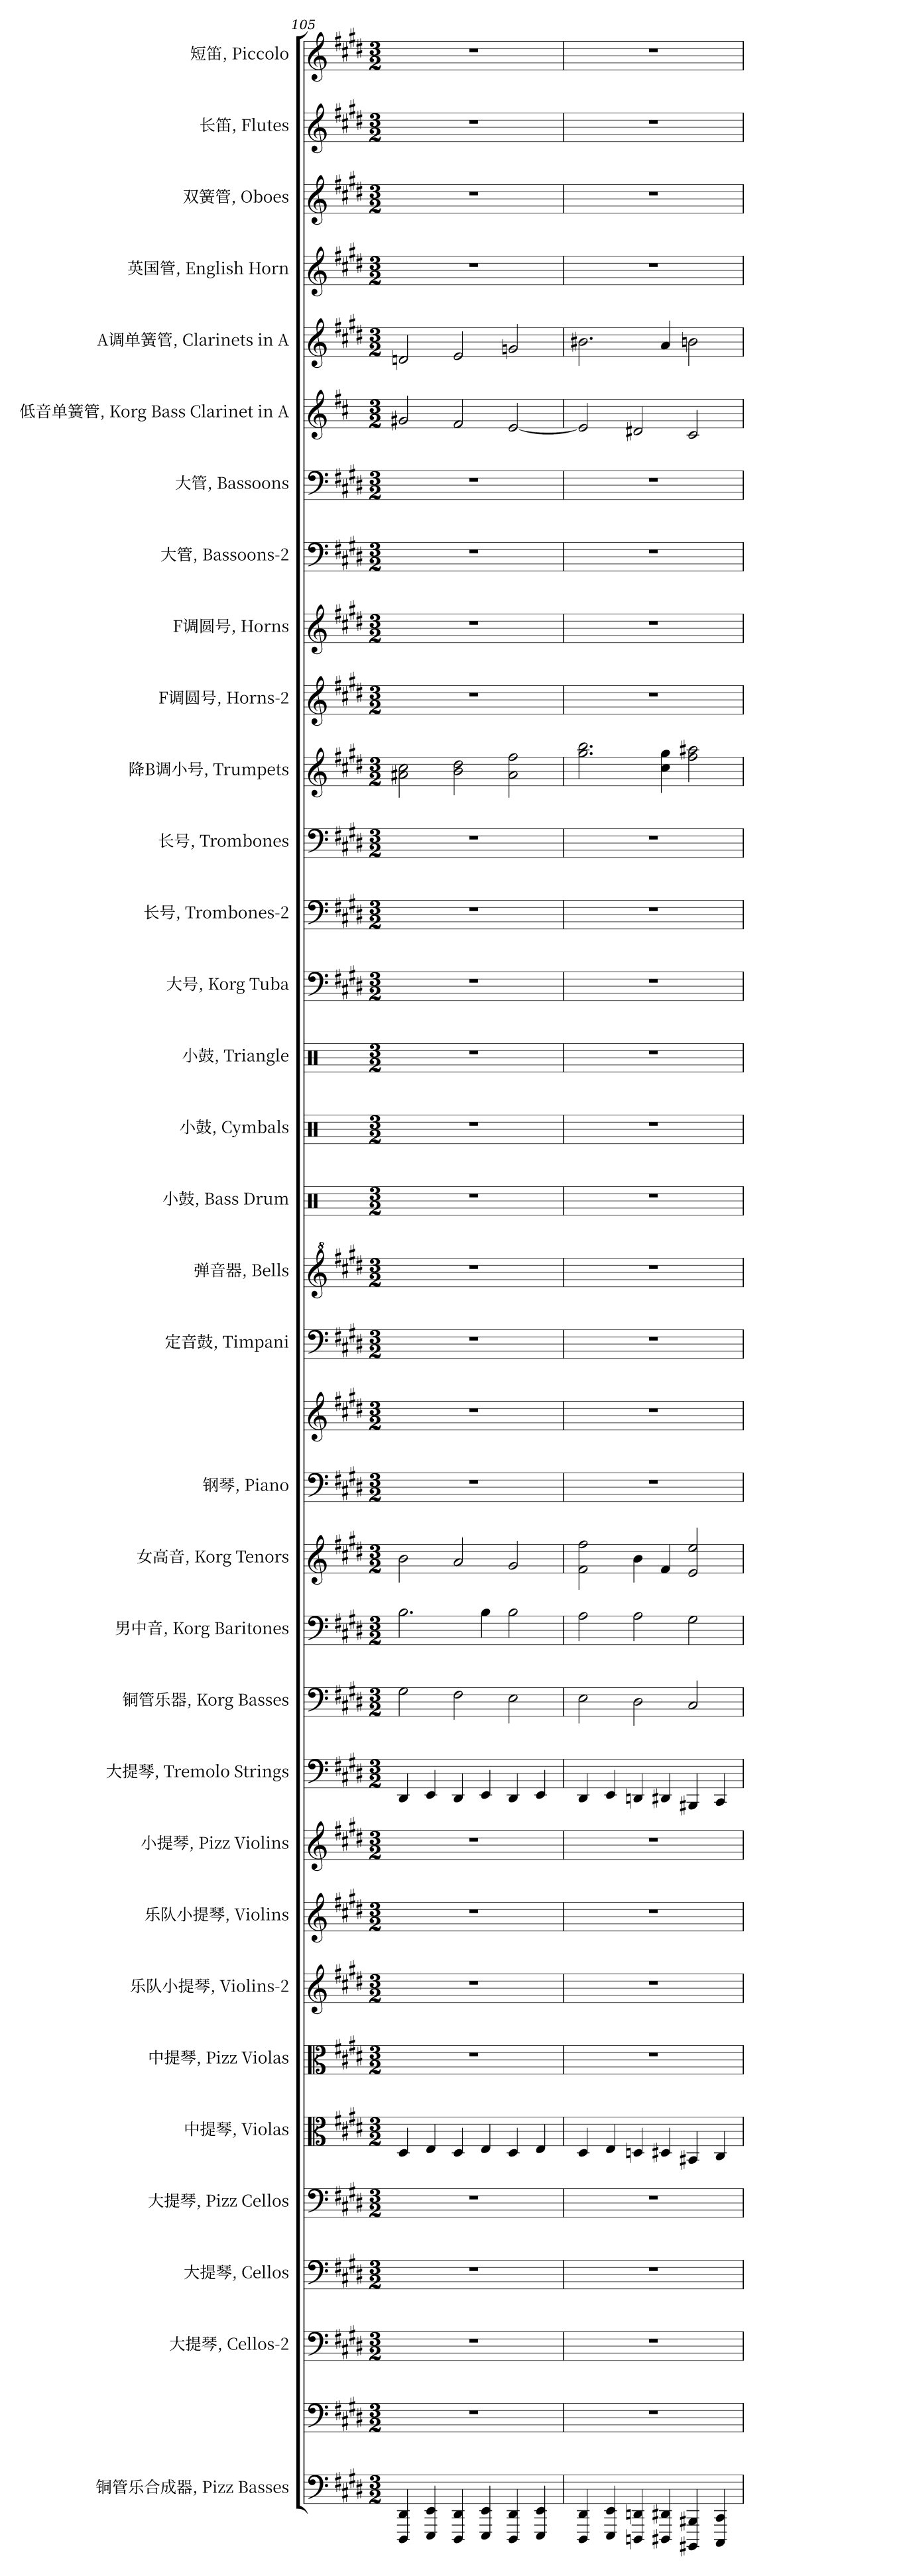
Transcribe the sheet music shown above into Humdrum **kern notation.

**kern	**kern	**kern	**kern	**kern	**kern	**kern	**kern	**kern	**kern	**kern	**kern	**kern	**kern	**kern	**kern	**kern	**kern	**kern	**kern	**kern	**kern	**kern	**kern	**kern	**kern	**kern	**kern	**kern	**kern	**kern	**kern	**kern	**kern	**kern
*part33	*part33	*part32	*part31	*part30	*part29	*part28	*part27	*part26	*part25	*part24	*part23	*part22	*part21	*part20	*part20	*part19	*part18	*part17	*part16	*part15	*part14	*part13	*part12	*part11	*part10	*part9	*part8	*part7	*part6	*part5	*part4	*part3	*part2	*part1
*staff35	*staff34	*staff33	*staff32	*staff31	*staff30	*staff29	*staff28	*staff27	*staff26	*staff25	*staff24	*staff23	*staff22	*staff21	*staff20	*staff19	*staff18	*staff17	*staff16	*staff15	*staff14	*staff13	*staff12	*staff11	*staff10	*staff9	*staff8	*staff7	*staff6	*staff5	*staff4	*staff3	*staff2	*staff1
*I"铜管乐合成器, Pizz Basses	*	*I"大提琴, Cellos-2	*I"大提琴, Cellos	*I"大提琴, Pizz Cellos	*I"中提琴, Violas	*I"中提琴, Pizz Violas	*I"乐队小提琴, Violins-2	*I"乐队小提琴, Violins	*I"小提琴, Pizz Violins	*I"大提琴, Tremolo Strings	*I"铜管乐器, Korg Basses	*I"男中音, Korg Baritones	*I"女高音, Korg Tenors	*I"钢琴, Piano	*	*I"定音鼓, Timpani	*I"弹音器, Bells	*I"小鼓, Bass Drum	*I"小鼓, Cymbals	*I"小鼓, Triangle	*I"大号, Korg Tuba	*I"长号, Trombones-2	*I"长号, Trombones	*I"降B调小号, Trumpets	*I"F调圆号, Horns-2	*I"F调圆号, Horns	*I"大管, Bassoons-2	*I"大管, Bassoons	*I"低音单簧管, Korg Bass Clarinet in A	*I"A调单簧管, Clarinets in A	*I"英国管, English Horn	*I"双簧管, Oboes	*I"长笛, Flutes	*I"短笛, Piccolo
*	*	*	*	*	*I'Vla.	*I'Vla.	*I'Vlns.	*I'Vlns.	*I'Vln.	*	*	*I'Bar.	*	*I'Pno.	*	*I'Timp.	*	*	*	*	*I'Tba.	*I'Tbn.	*I'Tbn.	*I'B♭ Tpt.	*I'F Hn.	*I'F Hn.	*I'Bsn.	*I'Bsn.	*I'B. Cl.	*I'A Cl.	*I'E. Hn.	*I'Ob.	*I'Fl.	*I'Picc.
*clefF4	*clefF4	*clefF4	*clefF4	*clefF4	*clefC3	*clefC3	*clefG2	*clefG2	*clefG2	*clefF4	*clefF4	*clefF4	*clefG2	*clefF4	*clefG2	*clefF4	*clefG^2	*clefX	*clefX	*clefX	*clefF4	*clefF4	*clefF4	*clefG2	*clefG2	*clefG2	*clefF4	*clefF4	*clefG2	*clefG2	*clefG2	*clefG2	*clefG2	*clefG2
*	*	*	*	*	*	*	*	*	*	*	*	*	*	*	*	*	*	*	*	*	*	*	*	*ITrd1c2	*ITrd4c7	*ITrd4c7	*	*	*ITrd8c14	*ITrd2c3	*ITrd4c7	*	*	*ITrd-7c-12
*k[f#c#g#d#]	*k[f#c#g#d#]	*k[f#c#g#d#]	*k[f#c#g#d#]	*k[f#c#g#d#]	*k[f#c#g#d#]	*k[f#c#g#d#]	*k[f#c#g#d#]	*k[f#c#g#d#]	*k[f#c#g#d#]	*k[f#c#g#d#]	*k[f#c#g#d#]	*k[f#c#g#d#]	*k[f#c#g#d#]	*k[f#c#g#d#]	*k[f#c#g#d#]	*k[f#c#g#d#]	*k[f#c#g#d#]	*k[]	*k[]	*k[]	*k[f#c#g#d#]	*k[f#c#g#d#]	*k[f#c#g#d#]	*k[f#c#]	*k[f#c#g#]	*k[f#c#g#]	*k[f#c#g#d#]	*k[f#c#g#d#]	*k[f#c#]	*k[f#c#g#d#a#e#b#]	*k[f#c#g#]	*k[f#c#g#d#]	*k[f#c#g#d#]	*k[f#c#g#d#]
*M3/2	*M3/2	*M3/2	*M3/2	*M3/2	*M3/2	*M3/2	*M3/2	*M3/2	*M3/2	*M3/2	*M3/2	*M3/2	*M3/2	*M3/2	*M3/2	*M3/2	*M3/2	*M3/2	*M3/2	*M3/2	*M3/2	*M3/2	*M3/2	*M3/2	*M3/2	*M3/2	*M3/2	*M3/2	*M3/2	*M3/2	*M3/2	*M3/2	*M3/2	*M3/2
*MM118	*MM118	*MM118	*MM118	*MM118	*MM118	*MM118	*MM118	*MM118	*MM118	*MM118	*MM118	*MM118	*MM118	*MM118	*MM118	*MM118	*MM118	*MM118	*MM118	*MM118	*MM118	*MM118	*MM118	*MM118	*MM118	*MM118	*MM118	*MM118	*MM118	*MM118	*MM118	*MM118	*MM118	*MM118
=105	=105	=105	=105	=105	=105	=105	=105	=105	=105	=105	=105	=105	=105	=105	=105	=105	=105	=105	=105	=105	=105	=105	=105	=105	=105	=105	=105	=105	=105	=105	=105	=105	=105	=105
4DDD#/ 4DD#/	1.r	1.r	1.r	1.r	4D#/	1.r	1.r	1.r	1.r	4DD#/	2G#\	2.B\	2b\	1.r	1.r	1.r	1.r	1.r	1.r	1.r	1.r	1.r	1.r	2g#X\ 2b\	1.r	1.r	1.r	1.r	2G#X/	2Bn/	1.r	1.r	1.r	1.r
4EEE/ 4EE/	.	.	.	.	4E/	.	.	.	.	4EE/	.	.	.	.	.	.	.	.	.	.	.	.	.	.	.	.	.	.	.	.	.	.	.	.
4DDD#/ 4DD#/	.	.	.	.	4D#/	.	.	.	.	4DD#/	2F#\	.	2a/	.	.	.	.	.	.	.	.	.	.	2a\ 2cc#\	.	.	.	.	2F#/	2c#/	.	.	.	.
4EEE/ 4EE/	.	.	.	.	4E/	.	.	.	.	4EE/	.	4B\	.	.	.	.	.	.	.	.	.	.	.	.	.	.	.	.	.	.	.	.	.	.
4DDD#/ 4DD#/	.	.	.	.	4D#/	.	.	.	.	4DD#/	2E\	2B\	2g#/	.	.	.	.	.	.	.	.	.	.	2g#\ 2ee\	.	.	.	.	[2E/	2en/	.	.	.	.
4EEE/ 4EE/	.	.	.	.	4E/	.	.	.	.	4EE/	.	.	.	.	.	.	.	.	.	.	.	.	.	.	.	.	.	.	.	.	.	.	.	.
!!LO:PB:g=z
=106	=106	=106	=106	=106	=106	=106	=106	=106	=106	=106	=106	=106	=106	=106	=106	=106	=106	=106	=106	=106	=106	=106	=106	=106	=106	=106	=106	=106	=106	=106	=106	=106	=106	=106
4DDD#/ 4DD#/	1.r	1.r	1.r	1.r	4D#/	1.r	1.r	1.r	1.r	4DD#/	2E\	2A\	2f#\ 2ff#\	1.r	1.r	1.r	1.r	1.r	1.r	1.r	1.r	1.r	1.r	2.ff#\ 2.aa\	1.r	1.r	1.r	1.r	2E/]	2.g##X\	1.r	1.r	1.r	1.r
4EEE/ 4EE/	.	.	.	.	4E/	.	.	.	.	4EE/	.	.	.	.	.	.	.	.	.	.	.	.	.	.	.	.	.	.	.	.	.	.	.	.
4DDDn/ 4DDn/	.	.	.	.	4Dn/	.	.	.	.	4DDn/	2D#\	2A\	4b\	.	.	.	.	.	.	.	.	.	.	.	.	.	.	.	2D#X/	.	.	.	.	.
4DDD#X/ 4DD#X/	.	.	.	.	4D#X/	.	.	.	.	4DD#X/	.	.	4f#/	.	.	.	.	.	.	.	.	.	.	4b\ 4ff#\	.	.	.	.	.	4f#/	.	.	.	.
4BBBB#X/ 4BBB#X/	.	.	.	.	4BB#X/	.	.	.	.	4BBB#X/	2C#/	2G#\	2e/ 2ee/	.	.	.	.	.	.	.	.	.	.	2ee\ 2gg#X\	.	.	.	.	2C#/	2g#X\	.	.	.	.
4CCC#/ 4CC#/	.	.	.	.	4C#/	.	.	.	.	4CC#/	.	.	.	.	.	.	.	.	.	.	.	.	.	.	.	.	.	.	.	.	.	.	.	.
=	=	=	=	=	=	=	=	=	=	=	=	=	=	=	=	=	=	=	=	=	=	=	=	=	=	=	=	=	=	=	=	=	=	=
*-	*-	*-	*-	*-	*-	*-	*-	*-	*-	*-	*-	*-	*-	*-	*-	*-	*-	*-	*-	*-	*-	*-	*-	*-	*-	*-	*-	*-	*-	*-	*-	*-	*-	*-
